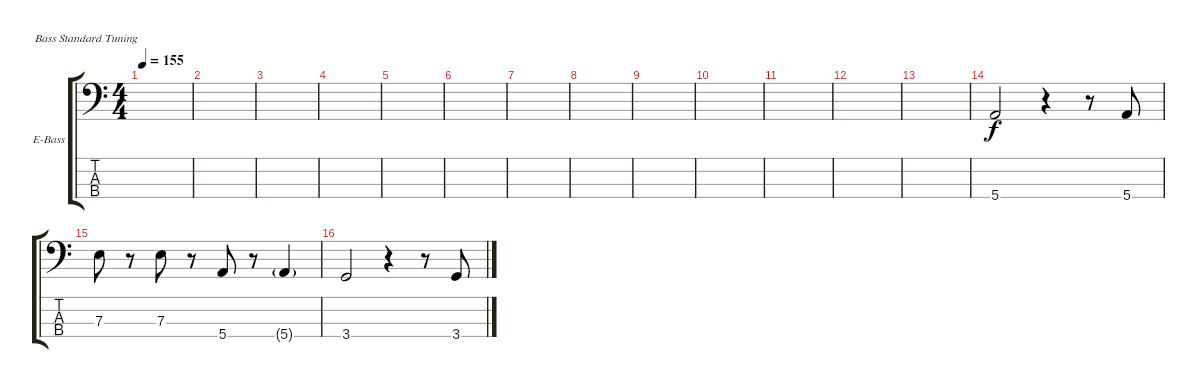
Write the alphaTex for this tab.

\defaultSystemsLayout 4
\bracketExtendMode groupsimilarinstruments
\firstSystemTrackNameOrientation horizontal
\otherSystemsTrackNameOrientation horizontal
\track ("Electric Bass" "E-Bass") {instrument electricbassfinger}
\staff {score tabs}
\tuning (G2 D2 A1 E1)
\ts (4 4)
\tempo 155
\clef f4
\ks c
|
|
|
|
\scale
0.322751 |
\scale
0.333333 |
\scale
0.333333 |
\scale
0.333333 |
\scale
0.333333 |
\scale
0.333333 |
\scale
0.333333 |
\scale
0.333333 |
\scale
0.333333 |
\scale
0.333333 5.4.2 r.4 r.8 5.4.8 |
\scale
0.333333 7.3.8 r.8 7.3.8 r.8 5.4.8 r.8 5.4{g}.4 |
\scale
0.333333 3.4.2 r.4 r.8 3.4.8
